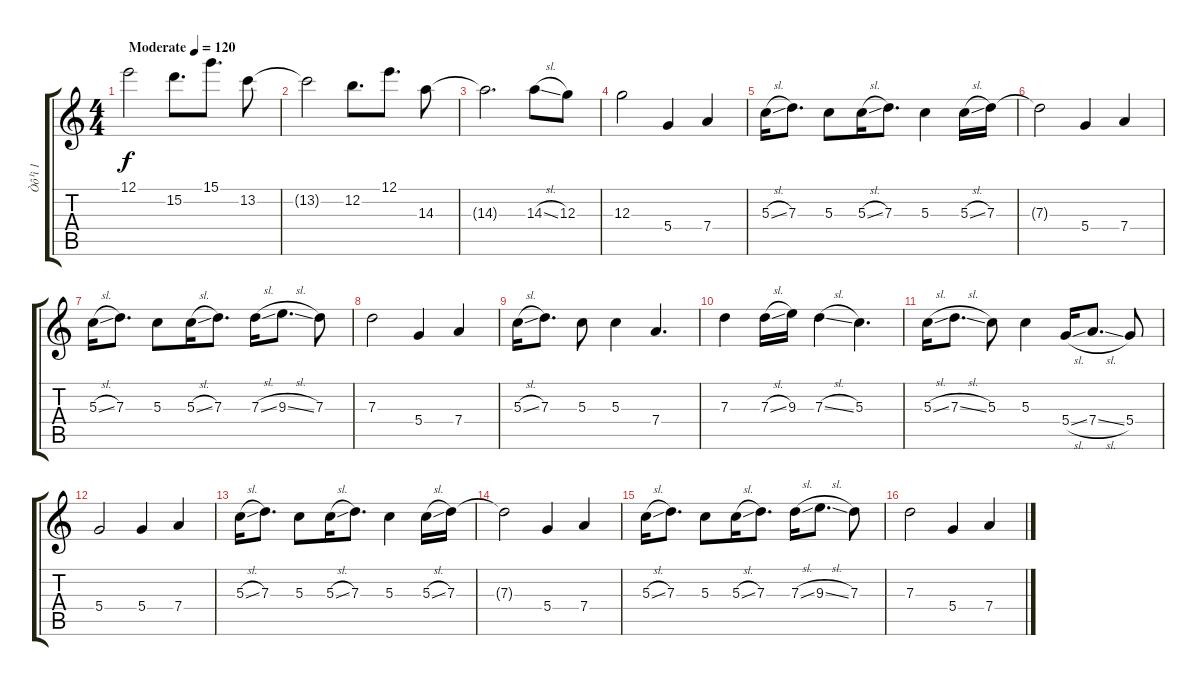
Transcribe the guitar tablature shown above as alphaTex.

\track ("Òô¹ì 1" "Òô¹ì 1") {instrument overdrivenguitar}
\staff {score tabs}
\tuning (E4 B3 G3 D3 A2 E2) {hide}
\ts (4 4)
\tempo (120 "Moderate")
\clef g2
\ks c
12.1.2{dy f instrument overdrivenguitar} 15.2.8{d} 15.1.8{d} 13.2.8 |
13.2{t}.2 12.2.8{d} 12.1.8{d} 14.3.8 |
14.3{t}.2{d} 14.3{sl}.8 12.3.8 |
12.3.2 5.4.4 7.4.4 |
5.3{sl}.16 7.3.8{d} 5.3.8 5.3{sl}.16 7.3.8{d} 5.3.4 5.3{sl}.16 7.3.16 |
7.3{t}.2 5.4.4 7.4.4 |
5.3{sl}.16 7.3.8{d} 5.3.8 5.3{sl}.16 7.3.8{d} 7.3{sl}.16 9.3{sl}.8{d} 7.3.8 |
7.3.2 5.4.4 7.4.4 |
5.3{sl}.16 7.3.8{d} 5.3.8 5.3.4 7.4.4{d} |
7.3.4 7.3{sl}.16 9.3.16 7.3{sl}.4 5.3.4{d} |
5.3{sl}.16 7.3{sl}.8{d} 5.3.8 5.3.4 5.4{sl}.16 7.4{sl}.8{d} 5.4.8 |
5.4.2 5.4.4 7.4.4 |
5.3{sl}.16 7.3.8{d} 5.3.8 5.3{sl}.16 7.3.8{d} 5.3.4 5.3{sl}.16 7.3.16 |
7.3{t}.2 5.4.4 7.4.4 |
5.3{sl}.16 7.3.8{d} 5.3.8 5.3{sl}.16 7.3.8{d} 7.3{sl}.16 9.3{sl}.8{d} 7.3.8 |
7.3.2 5.4.4 7.4.4
